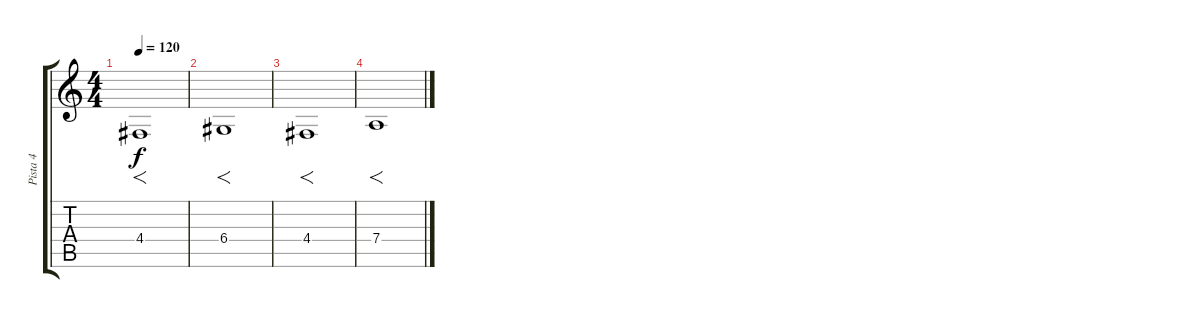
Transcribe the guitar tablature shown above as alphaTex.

\track ("Pista 4" "Pista 4") {instrument cello}
\staff {score tabs}
\tuning (E4 B3 G3 D3 A2 E2) {hide}
\ts (4 4)
\tempo 120
\clef g2
\ks c
4.4.1{f dy f} |
6.4.1{f} |
4.4.1{f} |
7.4.1{f}
